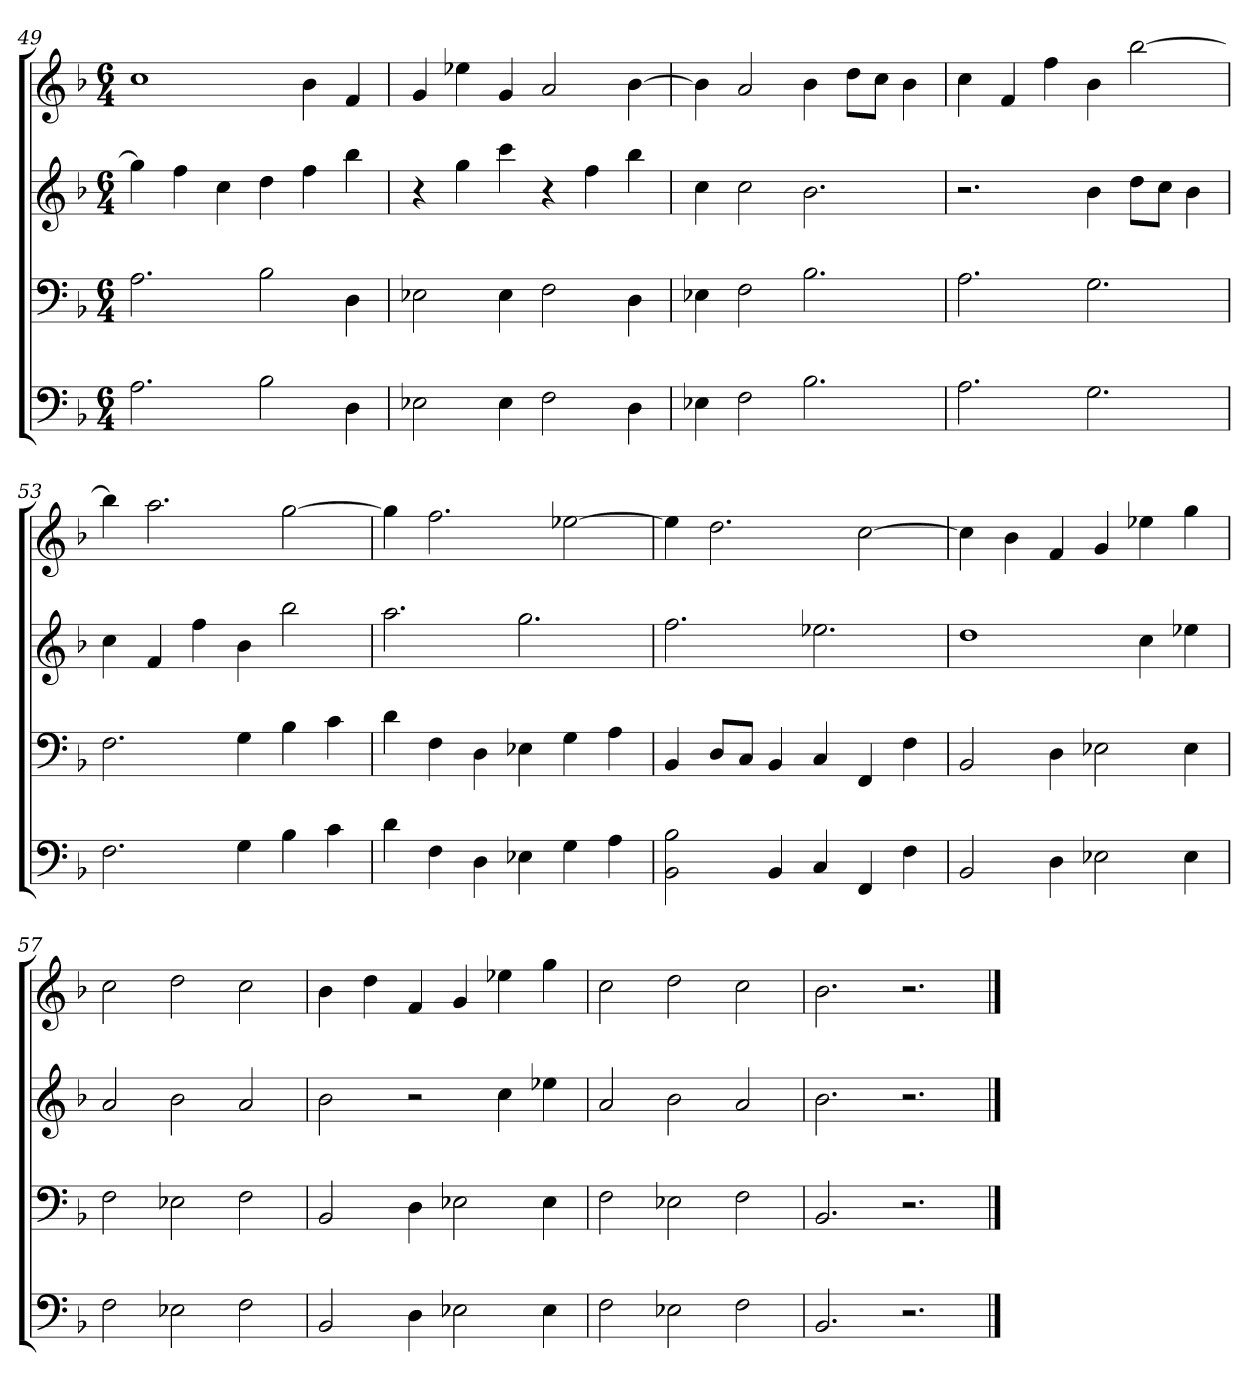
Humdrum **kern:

**kern	**kern	**kern	**kern
*part4	*part3	*part2	*part1
*staff4	*staff3	*staff2	*staff1
*k[b-]	*k[b-]	*k[b-]	*k[b-]
*F:	*F:	*F:	*F:
*M6/4	*M6/4	*M6/4	*M6/4
=49	=49	=49	=49
2.A	2.A	4gg]	1cc
.	.	4ff	.
.	.	4cc	.
2B-	2B-	4dd	.
.	.	4ff	4b-
4D	4D	4bb-	4f
=50	=50	=50	=50
2E-X	2E-X	4r	4g
.	.	4gg	4ee-X
4E-	4E-	4ccc	4g
2F	2F	4r	2a
.	.	4ff	.
4D	4D	4bb-	[4b-
=51	=51	=51	=51
4E-X	4E-X	4cc	4b-]
2F	2F	2cc	2a
2.B-	2.B-	2.b-	4b-
.	.	.	8ddL
.	.	.	8ccJ
.	.	.	4b-
=52	=52	=52	=52
2.A	2.A	2.r	4cc
.	.	.	4f
.	.	.	4ff
2.G	2.G	4b-	4b-
.	.	8ddL	[2bb-
.	.	8ccJ	.
.	.	4b-	.
=53	=53	=53	=53
2.F	2.F	4cc	4bb-]
.	.	4f	2.aa
.	.	4ff	.
4G	4G	4b-	.
4B-	4B-	2bb-	[2gg
4c	4c	.	.
=54	=54	=54	=54
4d	4d	2.aa	4gg]
4F	4F	.	2.ff
4D	4D	.	.
4E-X	4E-X	2.gg	.
4G	4G	.	[2ee-X
4A	4A	.	.
=55	=55	=55	=55
2BB- 2B-	4BB-	2.ff	4ee-]
.	8DL	.	2.dd
.	8CJ	.	.
4BB-	4BB-	.	.
4C	4C	2.ee-X	.
4FF	4FF	.	[2cc
4F	4F	.	.
=56	=56	=56	=56
2BB-	2BB-	1dd	4cc]
.	.	.	4b-
4D	4D	.	4f
2E-X	2E-X	.	4g
.	.	4cc	4ee-X
4E-	4E-	4ee-X	4gg
=57	=57	=57	=57
2F	2F	2a	2cc
2E-X	2E-X	2b-	2dd
2F	2F	2a	2cc
=58	=58	=58	=58
2BB-	2BB-	2b-	4b-
.	.	.	4dd
4D	4D	2r	4f
2E-X	2E-X	.	4g
.	.	4cc	4ee-X
4E-	4E-	4ee-X	4gg
=59	=59	=59	=59
2F	2F	2a	2cc
2E-X	2E-X	2b-	2dd
2F	2F	2a	2cc
=60	=60	=60	=60
2.BB-	2.BB-	2.b-	2.b-
2.r	2.r	2.r	2.r
==	==	==	==
*-	*-	*-	*-
